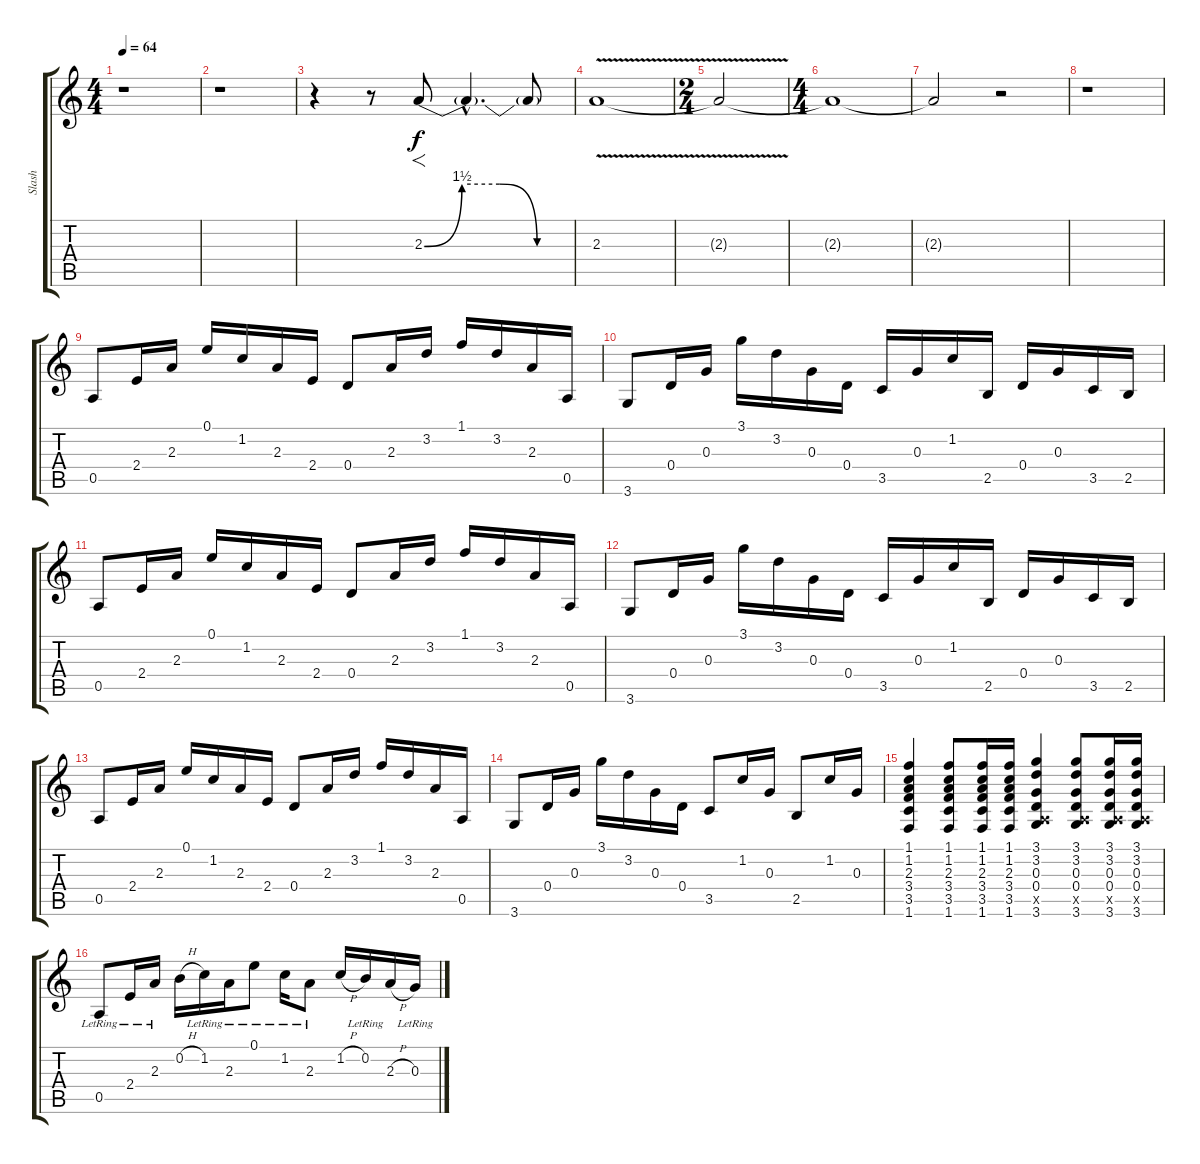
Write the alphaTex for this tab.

\track ("Slash" "Slash") {instrument distortionguitar}
\staff {score tabs}
\tuning (E4 B3 G3 D3 A2 E2) {hide}
\ts (4 4)
\tempo 64
\clef g2
\ks c
r.1{dy f instrument distortionguitar} |
r.1 |
r.4 r.8 2.3{be (custom 0 0 15 6 30 6 45 0 60 0)}.8{f} 2.3{hac t}.4{d} 2.3{t}.8 |
2.3{v}.1 |
\ts (2 4)
2.3{t}.2 |
\ts (4 4)
2.3{t}.1 |
2.3{t}.2 r.2 |
r.1 |
0.5.8{instrument electricguitarclean} 2.4.16 2.3.16 0.1.16 1.2.16 2.3.16 2.4.16 0.4.8 2.3.16 3.2.16 1.1.16 3.2.16 2.3.16 0.5.16 |
3.6.8 0.4.16 0.3.16 3.1.16 3.2.16 0.3.16 0.4.16 3.5.16 0.3.16 1.2.16 2.5.16 0.4.16 0.3.16 3.5.16 2.5.16 |
0.5.8 2.4.16 2.3.16 0.1.16 1.2.16 2.3.16 2.4.16 0.4.8 2.3.16 3.2.16 1.1.16 3.2.16 2.3.16 0.5.16 |
3.6.8 0.4.16 0.3.16 3.1.16 3.2.16 0.3.16 0.4.16 3.5.16 0.3.16 1.2.16 2.5.16 0.4.16 0.3.16 3.5.16 2.5.16 |
0.5.8 2.4.16 2.3.16 0.1.16 1.2.16 2.3.16 2.4.16 0.4.8 2.3.16 3.2.16 1.1.16 3.2.16 2.3.16 0.5.16 |
3.6.8 0.4.16 0.3.16 3.1.16 3.2.16 0.3.16 0.4.16 3.5.8 1.2.16 0.3.16 2.5.8 1.2.16 0.3.16 |
(1.1 1.2 2.3 3.4 3.5 1.6).4 (1.1 1.2 2.3 3.4 3.5 1.6).8 (1.1 1.2 2.3 3.4 3.5 1.6).16 (1.1 1.2 2.3 3.4 3.5 1.6).16 (3.1 3.2 0.3 0.4 0.5{x} 3.6).4 (3.1 3.2 0.3 0.4 0.5{x} 3.6).8 (3.1 3.2 0.3 0.4 0.5{x} 3.6).16 (3.1 3.2 0.3 0.4 0.5{x} 3.6).16 |
0.5{lr}.8 2.4{lr}.16 2.3{lr}.16 0.2{h}.16 1.2{lr}.16 2.3{lr}.16 0.1{lr}.8 1.2{lr}.16 2.3{lr}.8 1.2{h}.16 0.2{lr}.16 2.3{h}.16 0.3{lr}.16
